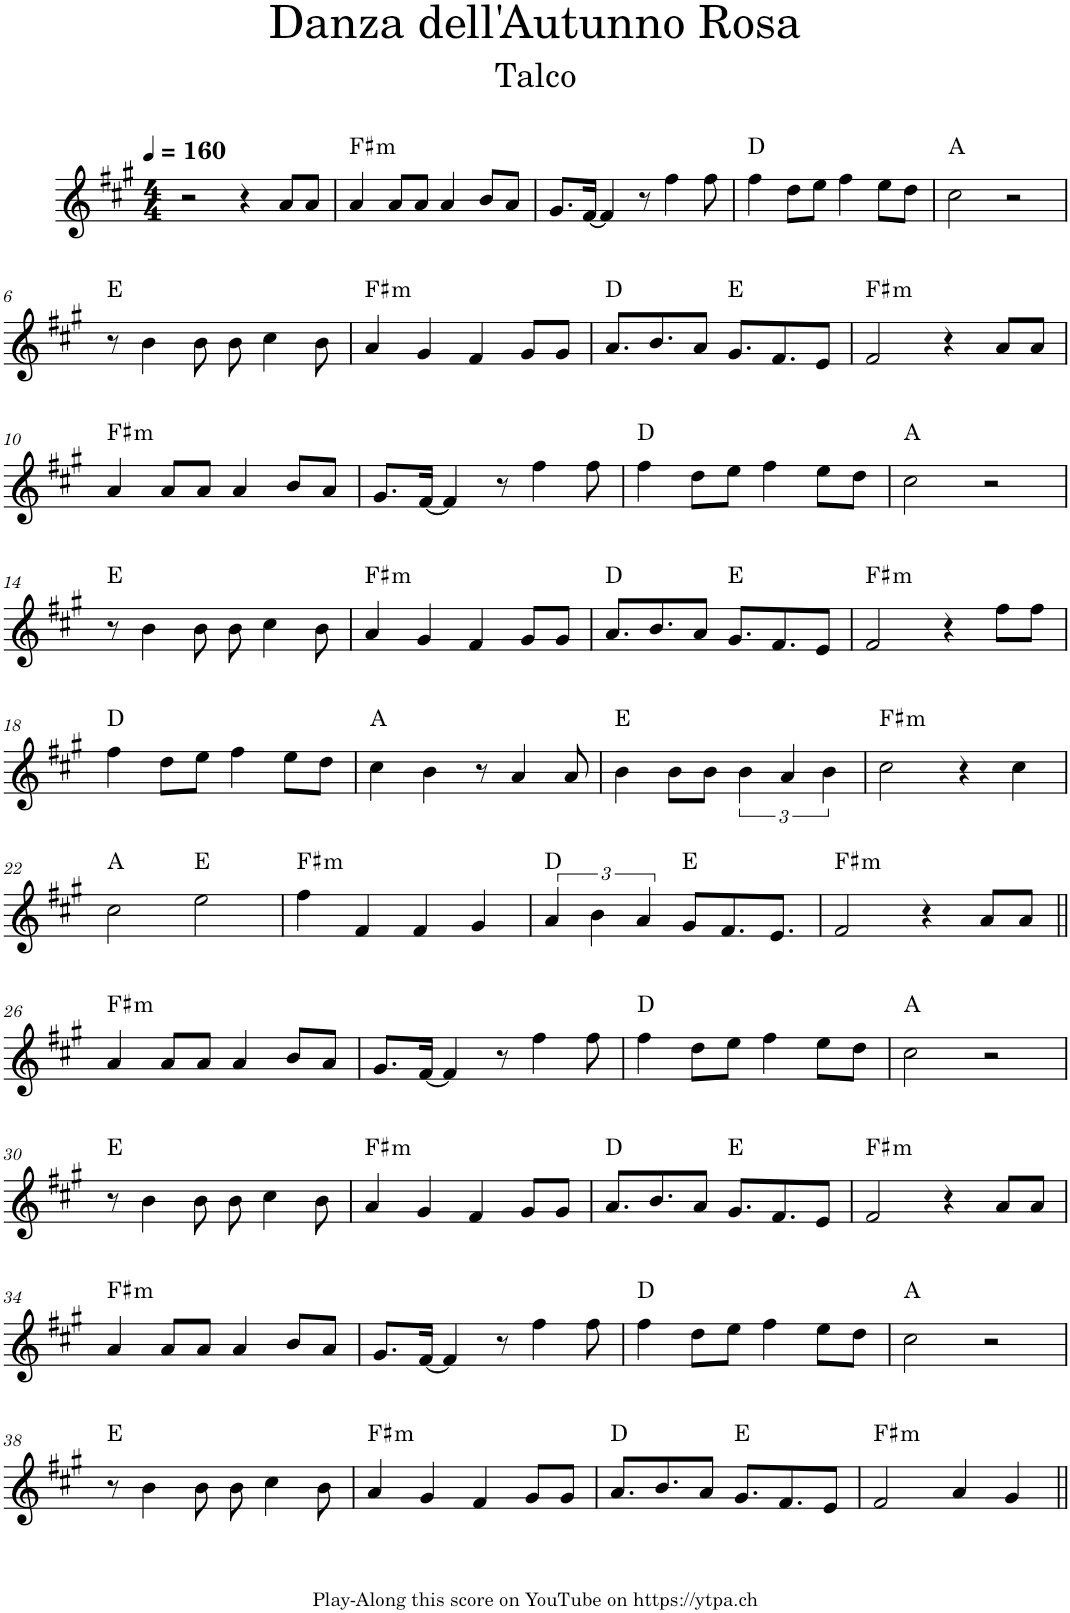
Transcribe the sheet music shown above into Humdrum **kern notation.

**kern	**harte
*part1	*part1
*staff1	*
*I"Piano	*
*I'Pno.	*
*clefG2	*
*k[f#c#g#]	*
*M4/4	*
*MM160	*
=1	=1
2r	.
4r	.
8a/L	.
8a/J	.
=2	=2
!	!LO:H:kt=m
4a/	F#:min
8a/L	.
8a/J	.
4a/	.
8b/L	.
8a/J	.
=3	=3
8.g#/L	.
[16f#/Jk	.
4f#/]	.
8r	.
4ff#\	.
8ff#\	.
=4	=4
4ff#\	D:maj
8dd\L	.
8ee\J	.
4ff#\	.
8ee\L	.
8dd\J	.
=5	=5
2cc#\	A:maj
2r	.
!!LO:LB:g=z
=6	=6
8r	E:maj
4b\	.
8b\	.
8b\	.
4cc#\	.
8b\	.
=7	=7
!	!LO:H:kt=m
4a/	F#:min
4g#/	.
4f#/	.
8g#/L	.
8g#/J	.
=8	=8
8.a/L	D:maj
8.b/	.
8a/J	.
8.g#/L	E:maj
8.f#/	.
8e/J	.
=9	=9
!	!LO:H:kt=m
2f#/	F#:min
4r	.
8a/L	.
8a/J	.
!!LO:LB:g=z
=10	=10
!	!LO:H:kt=m
4a/	F#:min
8a/L	.
8a/J	.
4a/	.
8b/L	.
8a/J	.
=11	=11
8.g#/L	.
[16f#/Jk	.
4f#/]	.
8r	.
4ff#\	.
8ff#\	.
=12	=12
4ff#\	D:maj
8dd\L	.
8ee\J	.
4ff#\	.
8ee\L	.
8dd\J	.
=13	=13
2cc#\	A:maj
2r	.
!!LO:LB:g=z
=14	=14
8r	E:maj
4b\	.
8b\	.
8b\	.
4cc#\	.
8b\	.
=15	=15
!	!LO:H:kt=m
4a/	F#:min
4g#/	.
4f#/	.
8g#/L	.
8g#/J	.
=16	=16
8.a/L	D:maj
8.b/	.
8a/J	.
8.g#/L	E:maj
8.f#/	.
8e/J	.
=17	=17
!	!LO:H:kt=m
2f#/	F#:min
4r	.
8ff#\L	.
8ff#\J	.
!!LO:LB:g=z
=18	=18
4ff#\	D:maj
8dd\L	.
8ee\J	.
4ff#\	.
8ee\L	.
8dd\J	.
=19	=19
4cc#\	A:maj
4b\	.
8r	.
4a/	.
8a/	.
=20	=20
4b\	E:maj
8b\L	.
8b\J	.
6b\	.
6a/	.
6b\	.
=21	=21
!	!LO:H:kt=m
2cc#\	F#:min
4r	.
4cc#\	.
!!LO:LB:g=z
=22	=22
2cc#\	A:maj
2ee\	E:maj
=23	=23
!	!LO:H:kt=m
4ff#\	F#:min
4f#/	.
4f#/	.
4g#/	.
=24	=24
6a/	D:maj
6b\	.
6a/	.
8g#/L	E:maj
8.f#/	.
8.e/J	.
=25	=25
!	!LO:H:kt=m
2f#/	F#:min
4r	.
8a/L	.
8a/J	.
!!LO:LB:g=z
=26||	=26||
!	!LO:H:kt=m
4a/	F#:min
8a/L	.
8a/J	.
4a/	.
8b/L	.
8a/J	.
=27	=27
8.g#/L	.
[16f#/Jk	.
4f#/]	.
8r	.
4ff#\	.
8ff#\	.
=28	=28
4ff#\	D:maj
8dd\L	.
8ee\J	.
4ff#\	.
8ee\L	.
8dd\J	.
=29	=29
2cc#\	A:maj
2r	.
!!LO:LB:g=z
=30	=30
8r	E:maj
4b\	.
8b\	.
8b\	.
4cc#\	.
8b\	.
=31	=31
!	!LO:H:kt=m
4a/	F#:min
4g#/	.
4f#/	.
8g#/L	.
8g#/J	.
=32	=32
8.a/L	D:maj
8.b/	.
8a/J	.
8.g#/L	E:maj
8.f#/	.
8e/J	.
=33	=33
!	!LO:H:kt=m
2f#/	F#:min
4r	.
8a/L	.
8a/J	.
!!LO:LB:g=z
=34	=34
!	!LO:H:kt=m
4a/	F#:min
8a/L	.
8a/J	.
4a/	.
8b/L	.
8a/J	.
=35	=35
8.g#/L	.
[16f#/Jk	.
4f#/]	.
8r	.
4ff#\	.
8ff#\	.
=36	=36
4ff#\	D:maj
8dd\L	.
8ee\J	.
4ff#\	.
8ee\L	.
8dd\J	.
=37	=37
2cc#\	A:maj
2r	.
!!LO:LB:g=z
=38	=38
8r	E:maj
4b\	.
8b\	.
8b\	.
4cc#\	.
8b\	.
=39	=39
!	!LO:H:kt=m
4a/	F#:min
4g#/	.
4f#/	.
8g#/L	.
8g#/J	.
=40	=40
8.a/L	D:maj
8.b/	.
8a/J	.
8.g#/L	E:maj
8.f#/	.
8e/J	.
=41	=41
!	!LO:H:kt=m
2f#/	F#:min
4a/	.
4g#/	.
=||	=||
*-	*-
